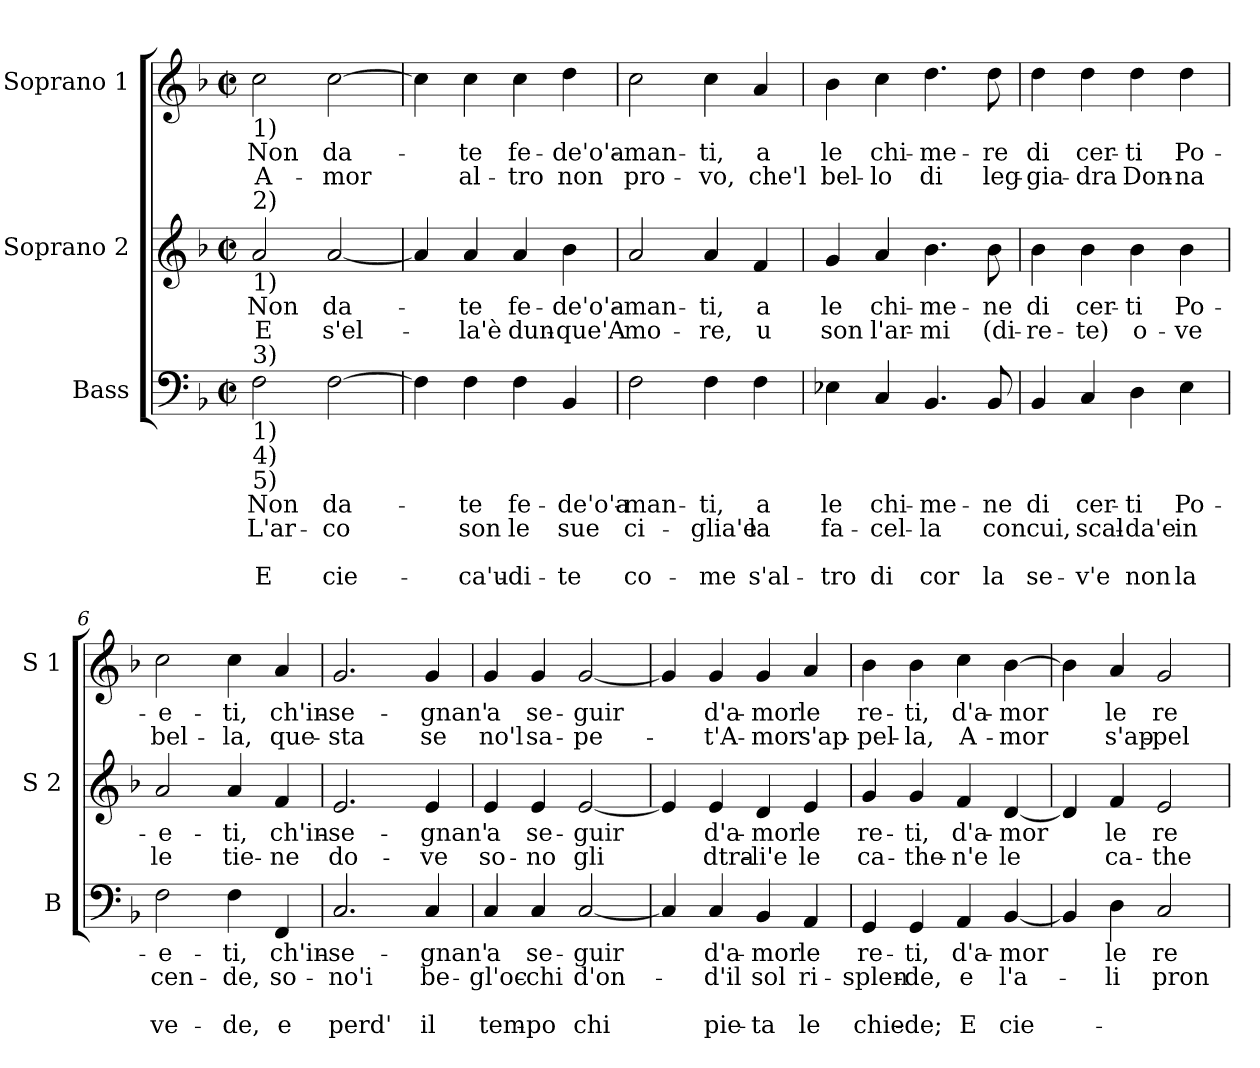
**kern	**text	**text	**text	**text	**kern	**text	**text	**kern	**text	**text
*part3	*part3	*part3	*part3	*part3	*part2	*part2	*part2	*part1	*part1	*part1
*staff3	*staff3	*staff3	*staff3	*staff3	*staff2	*staff2	*staff2	*staff1	*staff1	*staff1
*I"Bass	*	*	*	*	*I"Soprano 2	*	*	*I"Soprano 1	*	*
*I'B	*	*	*	*	*I'S 2	*	*	*I'S 1	*	*
*clefF4	*	*	*	*	*clefG2	*	*	*clefG2	*	*
*k[b-]	*	*	*	*	*k[b-]	*	*	*k[b-]	*	*
*F:	*	*	*	*	*F:	*	*	*F:	*	*
*M2/2	*	*	*	*	*M2/2	*	*	*M2/2	*	*
*met(c|)	*	*	*	*	*met(c|)	*	*	*met(c|)	*	*
=1	=1	=1	=1	=1	=1	=1	=1	=1	=1	=1
!	!	!	!	!	!	!	!	!LO:TX:b:t=1)	!	!
!	!	!	!	!	!LO:TX:a:t=2)	!	!	!	!	!
!	!	!	!	!	!LO:TX:b:t=1)	!	!	!	!	!
!LO:TX:a:t=3)	!	!	!	!	!	!	!	!	!	!
!LO:TX:b:t=1)	!	!	!	!	!	!	!	!	!	!
!LO:TX:b:t=4)	!	!	!	!	!	!	!	!	!	!
!LO:TX:b:t=5)	!	!	!	!	!	!	!	!	!	!
!	!LO:LY:b	!LO:LY:b	!	!LO:LY:b	!	!LO:LY:b	!LO:LY:b	!	!LO:LY:b	!LO:LY:b
2F\	Non	L'ar-	.	E	2a/	Non	E	2cc\	Non	A-
!	!LO:LY:b	!LO:LY:b	!	!LO:LY:b	!	!LO:LY:b	!LO:LY:b	!	!LO:LY:b	!LO:LY:b
[2F\	da-	-co	.	cie-	[2a/	da-	s'el-	[2cc\	da-	-mor
=2	=2	=2	=2	=2	=2	=2	=2	=2	=2	=2
4F\]	.	.	.	.	4a/]	.	.	4cc\]	.	.
!	!LO:LY:b	!LO:LY:b	!	!LO:LY:b	!	!LO:LY:b	!LO:LY:b	!	!LO:LY:b	!LO:LY:b
4F\	-te	son	.	-ca'u-	4a/	-te	-la'è	4cc\	-te	al-
!	!LO:LY:b	!LO:LY:b	!	!LO:LY:b	!	!LO:LY:b	!LO:LY:b	!	!LO:LY:b	!LO:LY:b
4F\	fe-	le	.	-di-	4a/	fe-	dun-	4cc\	fe-	-tro
!	!LO:LY:b	!LO:LY:b	!	!LO:LY:b	!	!LO:LY:b	!LO:LY:b	!	!LO:LY:b	!LO:LY:b
4BB-/	-de'o'a-	sue	.	-te	4b-\	-de'o'a-	-que'A-	4dd\	-de'o'a-	non
=3	=3	=3	=3	=3	=3	=3	=3	=3	=3	=3
!	!LO:LY:b	!LO:LY:b	!	!LO:LY:b	!	!LO:LY:b	!LO:LY:b	!	!LO:LY:b	!LO:LY:b
2F\	-man-	ci-	.	co-	2a/	-man-	-mo-	2cc\	-man-	pro-
!	!LO:LY:b	!LO:LY:b	!	!LO:LY:b	!	!LO:LY:b	!LO:LY:b	!	!LO:LY:b	!LO:LY:b
4F\	-ti,	-glia'e	.	-me	4a/	-ti,	-re,	4cc\	-ti,	-vo,
!	!LO:LY:b	!LO:LY:b	!	!LO:LY:b	!	!LO:LY:b	!LO:LY:b	!	!LO:LY:b	!LO:LY:b
4F\	a	la	.	s'al-	4f/	a	u	4a/	a	che'l
=4	=4	=4	=4	=4	=4	=4	=4	=4	=4	=4
!	!LO:LY:b	!LO:LY:b	!	!LO:LY:b	!	!LO:LY:b	!LO:LY:b	!	!LO:LY:b	!LO:LY:b
4E-X\	le	fa-	.	-tro	4g/	le	son	4b-\	le	bel-
!	!LO:LY:b	!LO:LY:b	!	!LO:LY:b	!	!LO:LY:b	!LO:LY:b	!	!LO:LY:b	!LO:LY:b
4C/	chi-	-cel-	.	di	4a/	chi-	l'ar-	4cc\	chi-	-lo
!	!LO:LY:b	!LO:LY:b	!	!LO:LY:b	!	!LO:LY:b	!LO:LY:b	!	!LO:LY:b	!LO:LY:b
4.BB-/	-me-	-la	.	cor	4.b-\	-me-	-mi	4.dd\	-me-	di
!	!LO:LY:b	!LO:LY:b	!	!LO:LY:b	!	!LO:LY:b	!LO:LY:b	!	!LO:LY:b	!LO:LY:b
8BB-/	-ne	con	.	la	8b-\	-ne	(di-	8dd\	-re	leg-
!!LO:LB:g=z
=5	=5	=5	=5	=5	=5	=5	=5	=5	=5	=5
!	!LO:LY:b	!LO:LY:b	!	!LO:LY:b	!	!LO:LY:b	!LO:LY:b	!	!LO:LY:b	!LO:LY:b
4BB-/	di	cui,	.	se-	4b-\	di	-re-	4dd\	di	-gia-
!	!LO:LY:b	!LO:LY:b	!	!LO:LY:b	!	!LO:LY:b	!LO:LY:b	!	!LO:LY:b	!LO:LY:b
4C/	cer-	scal-	.	-v'e	4b-\	cer-	-te)	4dd\	cer-	-dra
!	!LO:LY:b	!LO:LY:b	!	!LO:LY:b	!	!LO:LY:b	!LO:LY:b	!	!LO:LY:b	!LO:LY:b
4D\	-ti	-da'e	.	non	4b-\	-ti	o-	4dd\	-ti	Don-
!	!LO:LY:b	!LO:LY:b	!	!LO:LY:b	!	!LO:LY:b	!LO:LY:b	!	!LO:LY:b	!LO:LY:b
4E\	Po-	in	.	la	4b-\	Po-	-ve	4dd\	Po-	-na
=6	=6	=6	=6	=6	=6	=6	=6	=6	=6	=6
!	!LO:LY:b	!LO:LY:b	!	!LO:LY:b	!	!LO:LY:b	!LO:LY:b	!	!LO:LY:b	!LO:LY:b
2F\	-e-	cen-	.	ve-	2a/	-e-	le	2cc\	-e-	bel-
!	!LO:LY:b	!LO:LY:b	!	!LO:LY:b	!	!LO:LY:b	!LO:LY:b	!	!LO:LY:b	!LO:LY:b
4F\	-ti,	-de,	.	-de,	4a/	-ti,	tie-	4cc\	-ti,	-la,
!	!LO:LY:b	!LO:LY:b	!	!LO:LY:b	!	!LO:LY:b	!LO:LY:b	!	!LO:LY:b	!LO:LY:b
4FF/	ch'in-	so-	.	e	4f/	ch'in-	-ne	4a/	ch'in-	que-
=7	=7	=7	=7	=7	=7	=7	=7	=7	=7	=7
!	!LO:LY:b	!LO:LY:b	!	!LO:LY:b	!	!LO:LY:b	!LO:LY:b	!	!LO:LY:b	!LO:LY:b
2.C/	-se-	-no'i	.	perd'	2.e/	-se-	do-	2.g/	-se-	-sta
!	!LO:LY:b	!LO:LY:b	!	!LO:LY:b	!	!LO:LY:b	!LO:LY:b	!	!LO:LY:b	!LO:LY:b
4C/	-gnan'	be-	.	il	4e/	-gnan'	-ve	4g/	-gnan'	se
=8	=8	=8	=8	=8	=8	=8	=8	=8	=8	=8
!	!LO:LY:b	!LO:LY:b	!	!LO:LY:b	!	!LO:LY:b	!LO:LY:b	!	!LO:LY:b	!LO:LY:b
4C/	a	-gl'oc-	.	tem-	4e/	a	so-	4g/	a	no'l
!	!LO:LY:b	!LO:LY:b	!	!LO:LY:b	!	!LO:LY:b	!LO:LY:b	!	!LO:LY:b	!LO:LY:b
4C/	se-	-chi	.	-po	4e/	se-	-no	4g/	se-	sa-
!	!LO:LY:b	!LO:LY:b	!	!LO:LY:b	!	!LO:LY:b	!LO:LY:b	!	!LO:LY:b	!LO:LY:b
[2C/	-guir	d'on-	.	chi	[2e/	-guir	gli	[2g/	-guir	-pe-
=9	=9	=9	=9	=9	=9	=9	=9	=9	=9	=9
4C/]	.	.	.	.	4e/]	.	.	4g/]	.	.
!	!LO:LY:b	!LO:LY:b	!	!LO:LY:b	!	!LO:LY:b	!LO:LY:b	!	!LO:LY:b	!LO:LY:b
4C/	d'a-	-d'il	.	pie-	4e/	d'a-	dtra-	4g/	d'a-	-t'A-
!	!LO:LY:b	!LO:LY:b	!	!LO:LY:b	!	!LO:LY:b	!LO:LY:b	!	!LO:LY:b	!LO:LY:b
4BB-/	-mor	sol	.	-ta	4d/	-mor	-li'e	4g/	-mor	-mor
!	!LO:LY:b	!LO:LY:b	!	!LO:LY:b	!	!LO:LY:b	!LO:LY:b	!	!LO:LY:b	!LO:LY:b
4AA/	le	ri-	.	le	4e/	le	le	4a/	le	s'ap-
!!LO:PB:g=z
=10	=10	=10	=10	=10	=10	=10	=10	=10	=10	=10
!	!LO:LY:b	!LO:LY:b	!	!LO:LY:b	!	!LO:LY:b	!LO:LY:b	!	!LO:LY:b	!LO:LY:b
4GG/	re-	-splen-	.	chie-	4g/	re-	ca-	4b-\	re-	-pel-
!	!LO:LY:b	!LO:LY:b	!	!LO:LY:b	!	!LO:LY:b	!LO:LY:b	!	!LO:LY:b	!LO:LY:b
4GG/	-ti,	-de,	.	-de;	4g/	-ti,	-the-	4b-\	-ti,	-la,
!	!LO:LY:b	!LO:LY:b	!	!LO:LY:b	!	!LO:LY:b	!LO:LY:b	!	!LO:LY:b	!LO:LY:b
4AA/	d'a-	e	.	E	4f/	d'a-	-n'e	4cc\	d'a-	A-
!	!LO:LY:b	!LO:LY:b	!	!LO:LY:b	!	!LO:LY:b	!LO:LY:b	!	!LO:LY:b	!LO:LY:b
[4BB-/	-mor	l'a-	.	cie-	[4d/	-mor	le	[4b-\	-mor	-mor
=11	=11	=11	=11	=11	=11	=11	=11	=11	=11	=11
4BB-/]	.	.	.	.	4d/]	.	.	4b-\]	.	.
!	!LO:LY:b	!LO:LY:b	!	!	!	!LO:LY:b	!LO:LY:b	!	!LO:LY:b	!LO:LY:b
4D\	le	-li	.	.	4f/	le	ca-	4a/	le	s'ap-
!	!LO:LY:b	!LO:LY:b	!	!	!	!LO:LY:b	!LO:LY:b	!	!LO:LY:b	!LO:LY:b
2C/	re-	pron-	.	.	2e/	re-	-the-	2g/	re-	-pel-
=	=	=	=	=	=	=	=	=	=	=
*-	*-	*-	*-	*-	*-	*-	*-	*-	*-	*-
